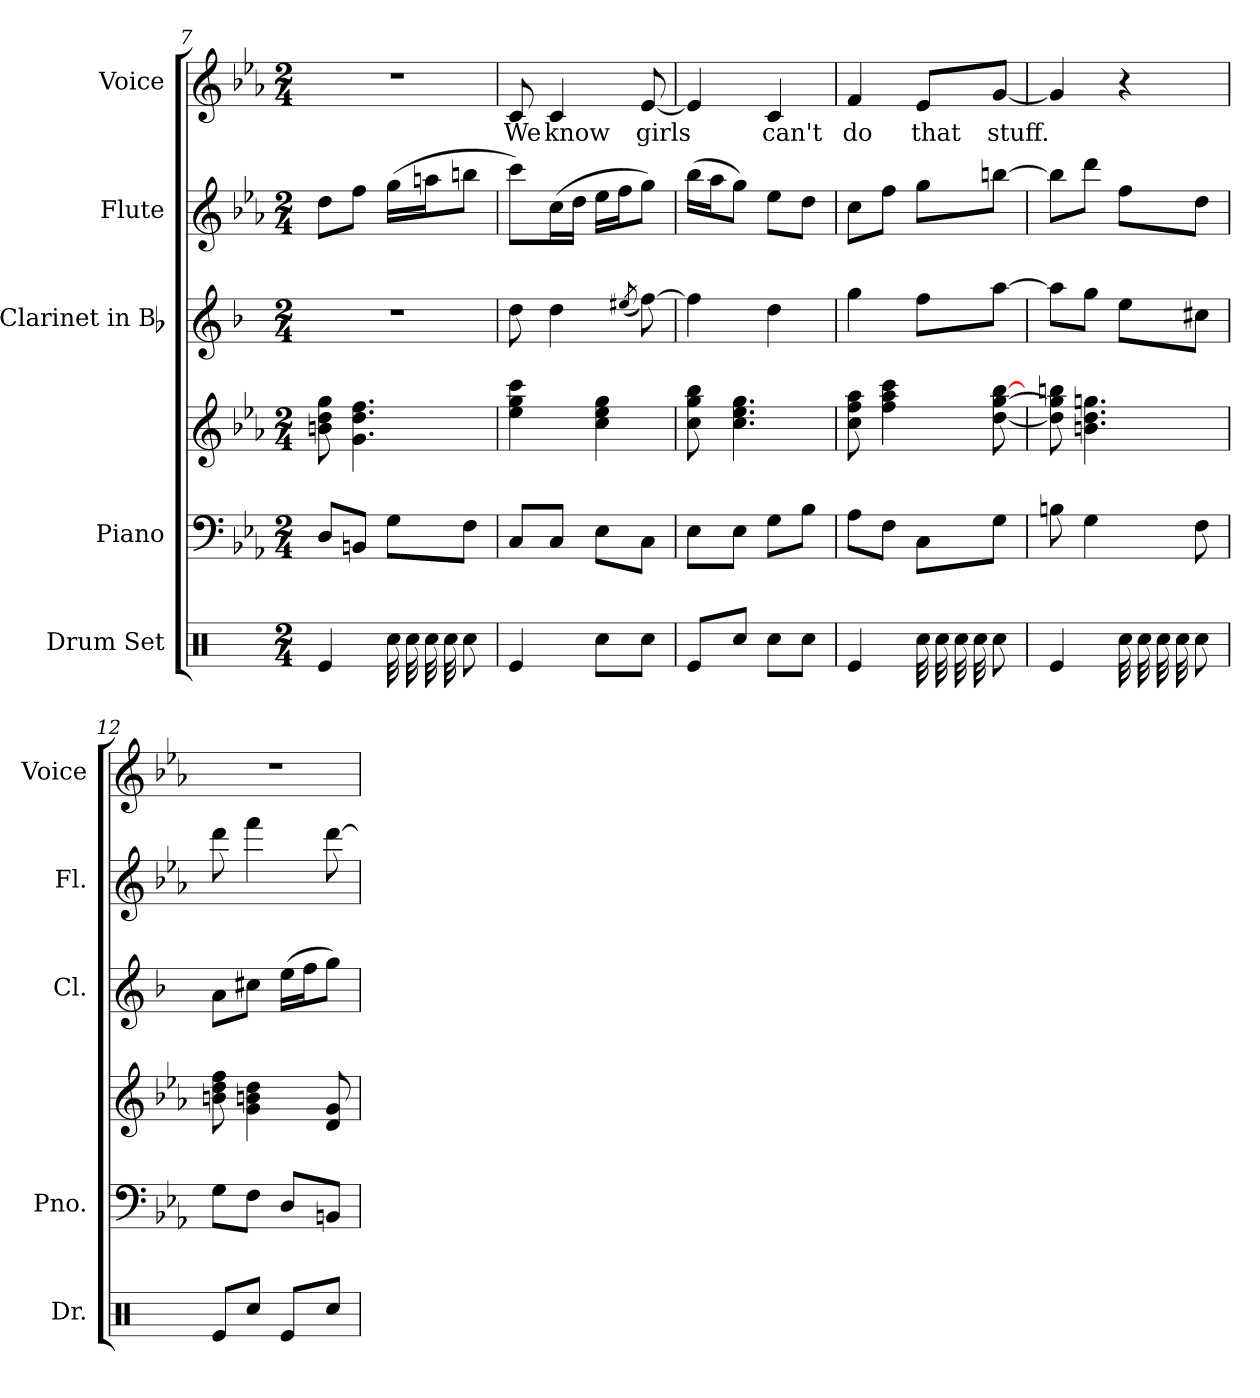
**kern	**kern	**kern	**kern	**kern	**kern	**text
*part5	*part4	*part4	*part3	*part2	*part1	*part1
*staff6	*staff5	*staff4	*staff3	*staff2	*staff1	*staff1
*I"Drum Set	*I"Piano	*	*I"Clarinet in Bb	*I"Flute	*I"Voice	*
*I'Dr.	*I'Pno.	*	*I'Cl.	*I'Fl.	*I'Voice	*
*clefX	*clefF4	*clefG2	*clefG2	*clefG2	*clefG2	*
*	*	*	*ITrd1c2	*	*	*
*k[]	*k[b-e-a-]	*k[b-e-a-]	*k[b-e-a-]	*k[b-e-a-]	*k[b-e-a-]	*
*C:	*E-:	*E-:	*E-:	*E-:	*E-:	*
*M2/4	*M2/4	*M2/4	*M2/4	*M2/4	*M2/4	*
=7	=7	=7	=7	=7	=7	=7
!	!	!	!LO:N:vis=1	!	!LO:N:vis=1	!
4Rei/	8Di/L	8bni\ 8ddi 8ggi	2r	8ddi\L	2r	.
.	8BBni/J	4.gi\ 4.ddi 4.ffi	.	8ffi\J	.	.
*tremolo	*	*	*	*	*	*
32Rcci\LLL	8Gi\L	.	.	(16ggi\LL	.	.
32Rcci\	.	.	.	.	.	.
32Rcci\	.	.	.	16aani\J	.	.
32Rcci\	.	.	.	.	.	.
*Xtremolo	*	*	*	*	*	*
8Rcci\J	8Fi\J	.	.	8bbni\J	.	.
!!LO:LB:g=z
=8	=8	=8	=8	=8	=8	=8
!	!	!	!	!	!	!LO:LY:b:color=#000000
4Rei/	8Ci/L	4ee-i\ 4ggi 4ccci	8cci\	8ccci\L)	8ci/	We
!	!	!	!	!	!	!LO:LY:b:color=#000000
.	8Ci/J	.	4cci\	(16cci\L	4ci/	know
.	.	.	.	16ddi\JJ	.	.
8Rcci\L	8E-i\L	4cci\ 4ee-i 4ggi	.	16ee-i\LL	.	.
.	.	.	.	16ffi\J	.	.
.	.	.	(8qdd#Xi/	.	.	.
!	!	!	!	!	!	!LO:LY:b:color=#000000
8Rcci\J	8Ci\J	.	[8ee-i\)	8ggi\J)	[8e-i/	girls
=9	=9	=9	=9	=9	=9	=9
8Rei/L	8E-i\L	8cci\ 8ggi 8bb-i	4ee-i\]	(16bb-i\LL	4e-i/]	.
.	.	.	.	16aa-i\J	.	.
8Rcci/J	8E-i\J	4.cci\ 4.ee-i 4.ggi	.	8ggi\J)	.	.
!	!	!	!	!	!	!LO:LY:b:color=#000000
8Rcci\L	8Gi\L	.	4cci\	8ee-i\L	4ci/	can't
8Rcci\J	8B-i\J	.	.	8ddi\J	.	.
=10	=10	=10	=10	=10	=10	=10
!	!	!	!	!	!	!LO:LY:b:color=#000000
4Rei/	8A-i\L	8cci\ 8ffi 8aa-i	4ffi\	8cci\L	4fi/	do
.	8Fi\J	4ffi\ 4aa-i 4ccci	.	8ffi\J	.	.
!	!	!	!	!	!	!LO:LY:b:color=#000000
*tremolo	*	*	*	*	*	*
32Rcci\LLL	8Ci\L	.	8ee-i\L	8ggi\L	8e-i/L	that
32Rcci\	.	.	.	.	.	.
32Rcci\	.	.	.	.	.	.
32Rcci\	.	.	.	.	.	.
*Xtremolo	*	*	*	*	*	*
!	!	!	!	!	!	!LO:LY:b:color=#000000
8Rcci\J	8Gi\J	[8ddi\ [8ggi [8bb-i	[8ggi\J	[8bbni\J	[8gi/J	stuff.
=11	=11	=11	=11	=11	=11	=11
4Rei/	8Bni\	8ddi\] 8ggi] 8bbni	8ggi\L]	8bbni\L]	4gi/]	.
.	4Gi\	4.bni\ 4.ddi 4.ggni	8ffi\J	8dddi\J	.	.
*tremolo	*	*	*	*	*	*
32Rcci\LLL	.	.	8ddi\L	8ffi\L	4r	.
32Rcci\	.	.	.	.	.	.
32Rcci\	.	.	.	.	.	.
32Rcci\	.	.	.	.	.	.
*Xtremolo	*	*	*	*	*	*
8Rcci\J	8Fi\	.	8bni\J	8ddi\J	.	.
=12	=12	=12	=12	=12	=12	=12
!	!	!	!	!	!LO:N:vis=1	!
8Rei/L	8Gi\L	8bni\ 8ddi 8ffi	8gi\L	8dddi\	2r	.
8Rcci/J	8Fi\J	4gi\ 4bni 4ddi	8bni\J	4fffi\	.	.
8Rei/L	8Di/L	.	(16ddi\LL	.	.	.
.	.	.	16ee-i\J	.	.	.
8Rcci/J	8BBni/J	8di/ 8gi	8ffi\J)	[8dddi\	.	.
=	=	=	=	=	=	=
*-	*-	*-	*-	*-	*-	*-
